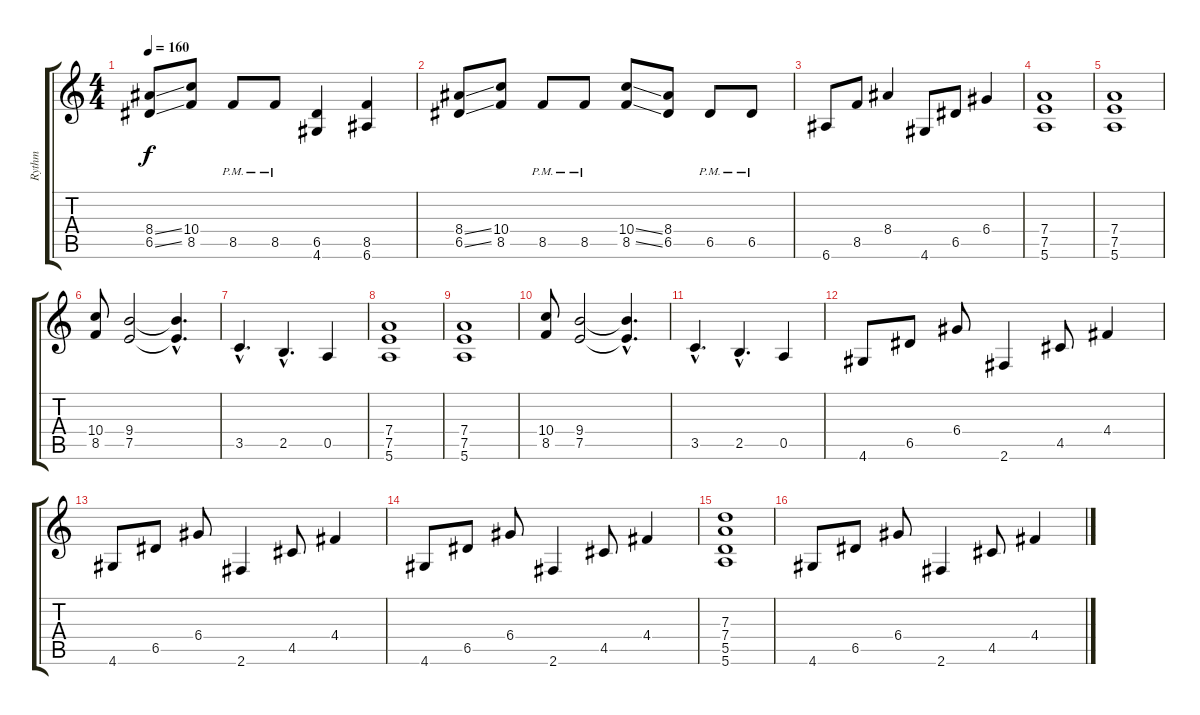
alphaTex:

\track ("Rythm" "Rythm") {instrument distortionguitar}
\staff {score tabs}
\tuning (E4 B3 G3 D3 A2 E2) {hide}
\ts (4 4)
\tempo 160
\clef g2
\ks c
(8.4{ss} 6.5{ss}).8{dy f} (10.4 8.5).8 8.5{pm}.8 8.5{pm}.8 (6.5 4.6).4 (8.5 6.6).4 |
(8.4{ss} 6.5{ss}).8 (10.4 8.5).8 8.5{pm}.8 8.5{pm}.8 (10.4{ss} 8.5{ss}).8 (8.4 6.5).8 6.5{pm}.8 6.5{pm}.8 |
6.6.8 8.5.8 8.4.4 4.6.8 6.5.8 6.4.4 |
(7.4 7.5 5.6).1 |
(7.4 7.5 5.6).1 |
(10.4 8.5).8 (9.4 7.5).2 (9.4{hac t} 7.5{hac t}).4{d} |
3.5{hac}.4{d} 2.5{hac}.4{d} 0.5.4 |
(7.4 7.5 5.6).1 |
(7.4 7.5 5.6).1 |
(10.4 8.5).8 (9.4 7.5).2 (9.4{hac t} 7.5{hac t}).4{d} |
3.5{hac}.4{d} 2.5{hac}.4{d} 0.5.4 |
4.6.8 6.5.8 6.4.8 2.6.4 4.5.8 4.4.4 |
4.6.8 6.5.8 6.4.8 2.6.4 4.5.8 4.4.4 |
4.6.8 6.5.8 6.4.8 2.6.4 4.5.8 4.4.4 |
(7.3 7.4 5.5 5.6).1 |
4.6.8 6.5.8 6.4.8 2.6.4 4.5.8 4.4.4
